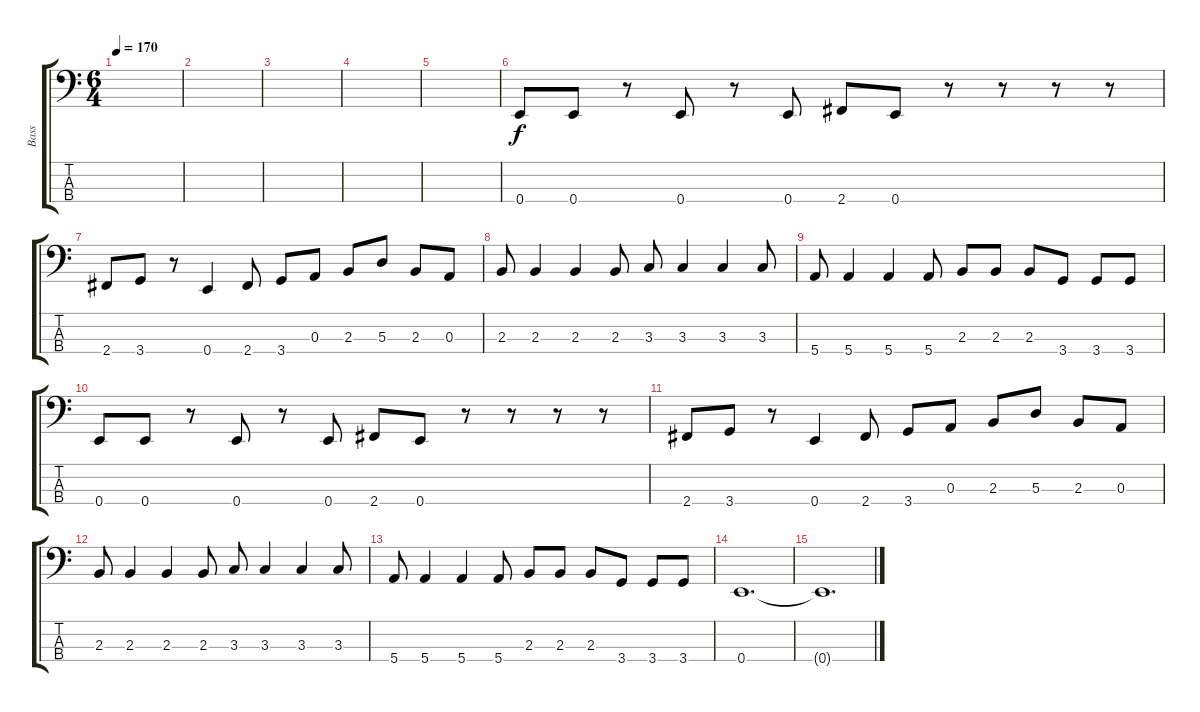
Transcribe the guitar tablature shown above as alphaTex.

\track ("Bass" "Bass") {instrument electricbassfinger}
\staff {score tabs}
\tuning (G2 D2 A1 E1) {hide}
\ts (6 4)
\tempo 170
\clef f4
\ks c
|
|
|
|
|
0.4.8 0.4.8 r.8 0.4.8 r.8 0.4.8 2.4.8 0.4.8 r.8 r.8 r.8 r.8 |
2.4.8 3.4.8 r.8 0.4.4 2.4.8 3.4.8 0.3.8 2.3.8 5.3.8 2.3.8 0.3.8 |
2.3.8 2.3.4 2.3.4 2.3.8 3.3.8 3.3.4 3.3.4 3.3.8 |
5.4.8 5.4.4 5.4.4 5.4.8 2.3.8 2.3.8 2.3.8 3.4.8 3.4.8 3.4.8 |
0.4.8 0.4.8 r.8 0.4.8 r.8 0.4.8 2.4.8 0.4.8 r.8 r.8 r.8 r.8 |
2.4.8 3.4.8 r.8 0.4.4 2.4.8 3.4.8 0.3.8 2.3.8 5.3.8 2.3.8 0.3.8 |
2.3.8 2.3.4 2.3.4 2.3.8 3.3.8 3.3.4 3.3.4 3.3.8 |
5.4.8 5.4.4 5.4.4 5.4.8 2.3.8 2.3.8 2.3.8 3.4.8 3.4.8 3.4.8 |
0.4.1{d volume 0} |
0.4{t}.1{d}
